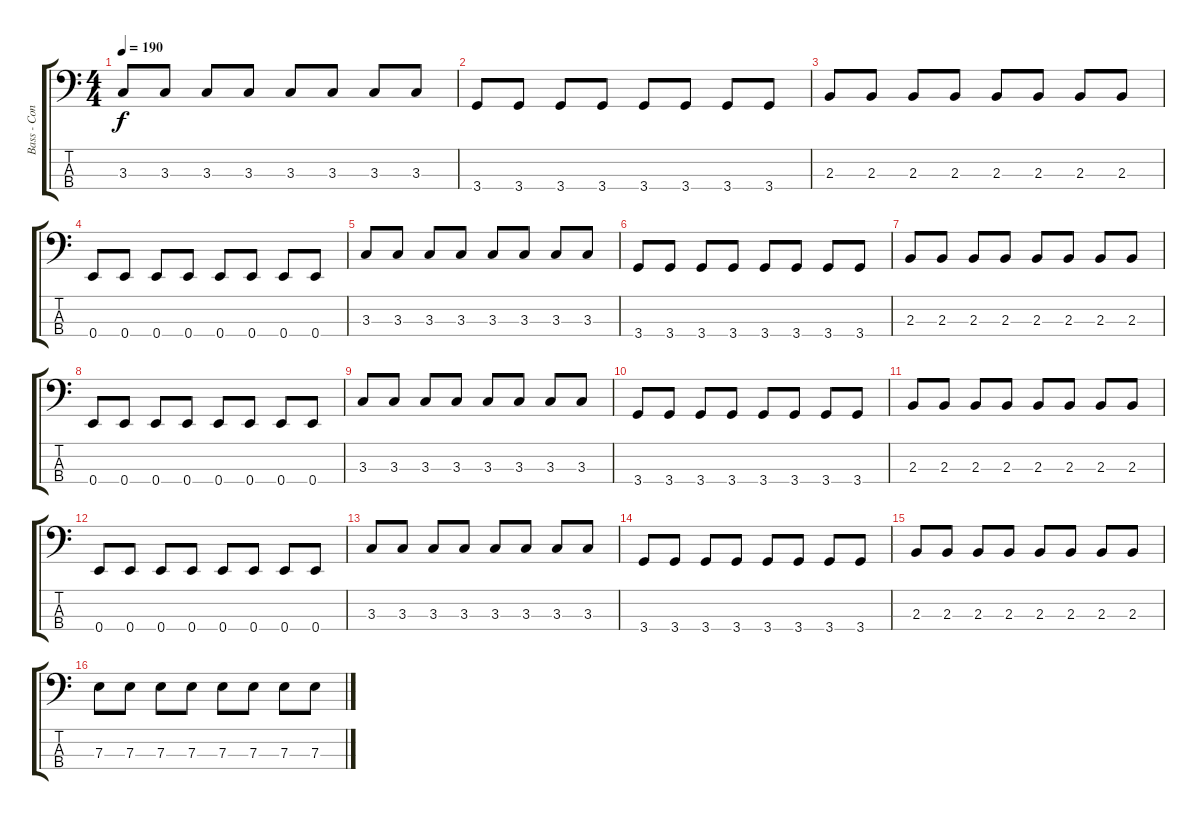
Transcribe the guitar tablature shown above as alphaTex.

\track ("Bass - Cone" "Bass - Con") {instrument electricbassfinger}
\staff {score tabs}
\tuning (G2 D2 A1 E1) {hide}
\ts (4 4)
\tempo 190
\clef f4
\ks c
3.3.8{dy f} 3.3.8 3.3.8 3.3.8 3.3.8 3.3.8 3.3.8 3.3.8 |
3.4.8 3.4.8 3.4.8 3.4.8 3.4.8 3.4.8 3.4.8 3.4.8 |
2.3.8 2.3.8 2.3.8 2.3.8 2.3.8 2.3.8 2.3.8 2.3.8 |
0.4.8 0.4.8 0.4.8 0.4.8 0.4.8 0.4.8 0.4.8 0.4.8 |
3.3.8 3.3.8 3.3.8 3.3.8 3.3.8 3.3.8 3.3.8 3.3.8 |
3.4.8 3.4.8 3.4.8 3.4.8 3.4.8 3.4.8 3.4.8 3.4.8 |
2.3.8 2.3.8 2.3.8 2.3.8 2.3.8 2.3.8 2.3.8 2.3.8 |
0.4.8 0.4.8 0.4.8 0.4.8 0.4.8 0.4.8 0.4.8 0.4.8 |
3.3.8 3.3.8 3.3.8 3.3.8 3.3.8 3.3.8 3.3.8 3.3.8 |
3.4.8 3.4.8 3.4.8 3.4.8 3.4.8 3.4.8 3.4.8 3.4.8 |
2.3.8 2.3.8 2.3.8 2.3.8 2.3.8 2.3.8 2.3.8 2.3.8 |
0.4.8 0.4.8 0.4.8 0.4.8 0.4.8 0.4.8 0.4.8 0.4.8 |
3.3.8 3.3.8 3.3.8 3.3.8 3.3.8 3.3.8 3.3.8 3.3.8 |
3.4.8 3.4.8 3.4.8 3.4.8 3.4.8 3.4.8 3.4.8 3.4.8 |
2.3.8 2.3.8 2.3.8 2.3.8 2.3.8 2.3.8 2.3.8 2.3.8 |
7.3.8 7.3.8 7.3.8 7.3.8 7.3.8 7.3.8 7.3.8 7.3.8
